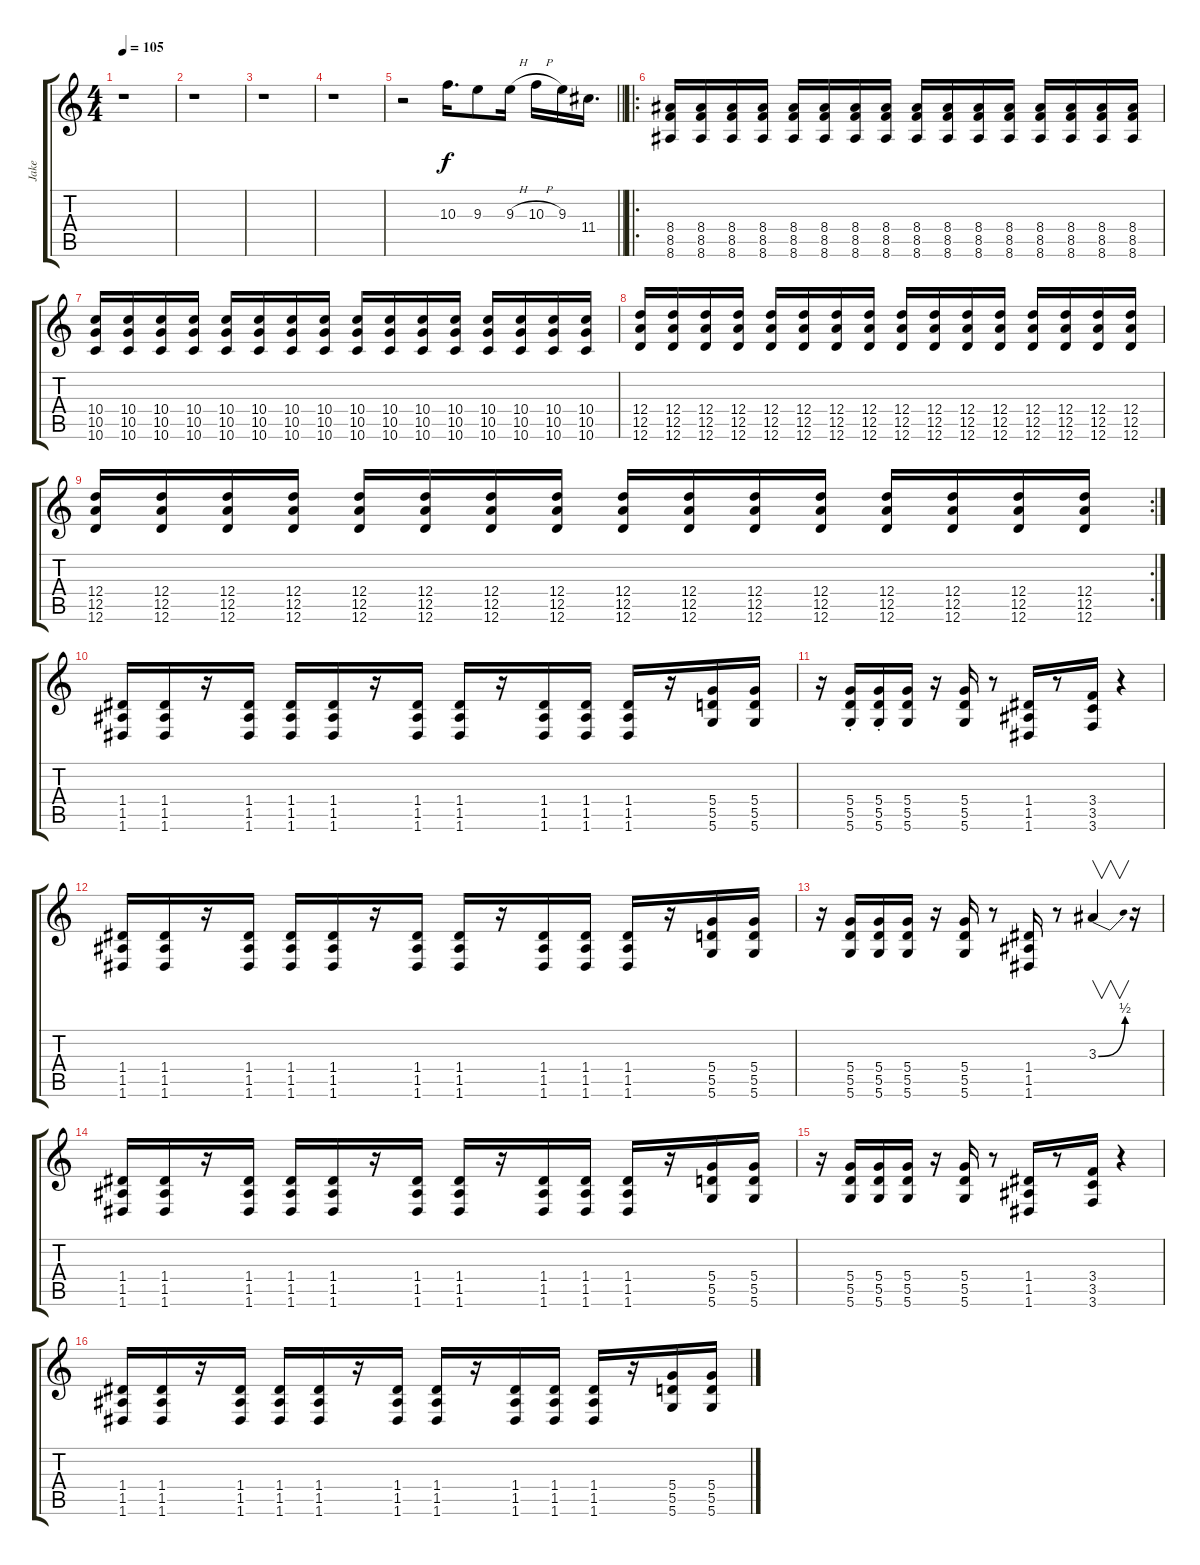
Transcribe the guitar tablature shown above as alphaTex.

\track ("Jake" "Jake") {instrument distortionguitar}
\staff {score tabs}
\tuning (E4 B3 G3 D3 A2 D2) {hide}
\ts (4 4)
\tempo 105
\clef g2
\ks c
r.1{dy f} |
r.1 |
r.1 |
r.1 |
\barLineRight lightlight
r.2 10.3.16{d} 9.3.8 9.3{h}.16 10.3{h}.16 9.3.16 11.4.16{d} |
\ro
(8.4 8.5 8.6).16 (8.4 8.5 8.6).16 (8.4 8.5 8.6).16 (8.4 8.5 8.6).16 (8.4 8.5 8.6).16 (8.4 8.5 8.6).16 (8.4 8.5 8.6).16 (8.4 8.5 8.6).16 (8.4 8.5 8.6).16 (8.4 8.5 8.6).16 (8.4 8.5 8.6).16 (8.4 8.5 8.6).16 (8.4 8.5 8.6).16 (8.4 8.5 8.6).16 (8.4 8.5 8.6).16 (8.4 8.5 8.6).16 |
(10.4 10.5 10.6).16 (10.4 10.5 10.6).16 (10.4 10.5 10.6).16 (10.4 10.5 10.6).16 (10.4 10.5 10.6).16 (10.4 10.5 10.6).16 (10.4 10.5 10.6).16 (10.4 10.5 10.6).16 (10.4 10.5 10.6).16 (10.4 10.5 10.6).16 (10.4 10.5 10.6).16 (10.4 10.5 10.6).16 (10.4 10.5 10.6).16 (10.4 10.5 10.6).16 (10.4 10.5 10.6).16 (10.4 10.5 10.6).16 |
(12.4 12.5 12.6).16 (12.4 12.5 12.6).16 (12.4 12.5 12.6).16 (12.4 12.5 12.6).16 (12.4 12.5 12.6).16 (12.4 12.5 12.6).16 (12.4 12.5 12.6).16 (12.4 12.5 12.6).16 (12.4 12.5 12.6).16 (12.4 12.5 12.6).16 (12.4 12.5 12.6).16 (12.4 12.5 12.6).16 (12.4 12.5 12.6).16 (12.4 12.5 12.6).16 (12.4 12.5 12.6).16 (12.4 12.5 12.6).16 |
\rc 2
(12.4 12.5 12.6).16 (12.4 12.5 12.6).16 (12.4 12.5 12.6).16 (12.4 12.5 12.6).16 (12.4 12.5 12.6).16 (12.4 12.5 12.6).16 (12.4 12.5 12.6).16 (12.4 12.5 12.6).16 (12.4 12.5 12.6).16 (12.4 12.5 12.6).16 (12.4 12.5 12.6).16 (12.4 12.5 12.6).16 (12.4 12.5 12.6).16 (12.4 12.5 12.6).16 (12.4 12.5 12.6).16 (12.4 12.5 12.6).16 |
(1.4 1.5 1.6).16 (1.4 1.5 1.6).16 r.16 (1.4 1.5 1.6).16 (1.4 1.5 1.6).16 (1.4 1.5 1.6).16 r.16 (1.4 1.5 1.6).16 (1.4 1.5 1.6).16 r.16 (1.4 1.5 1.6).16 (1.4 1.5 1.6).16 (1.4 1.5 1.6).16 r.16 (5.4 5.5 5.6).16 (5.4 5.5 5.6).16 |
r.16 (5.4 5.5{st} 5.6).16 (5.4 5.5{st} 5.6).16 (5.4 5.5 5.6).16 r.16 (5.4 5.5 5.6).16 r.8 (1.4 1.5 1.6).16 r.8 (3.4 3.5 3.6).16 r.4 |
(1.4 1.5 1.6).16 (1.4 1.5 1.6).16 r.16 (1.4 1.5 1.6).16 (1.4 1.5 1.6).16 (1.4 1.5 1.6).16 r.16 (1.4 1.5 1.6).16 (1.4 1.5 1.6).16 r.16 (1.4 1.5 1.6).16 (1.4 1.5 1.6).16 (1.4 1.5 1.6).16 r.16 (5.4 5.5 5.6).16 (5.4 5.5 5.6).16 |
r.16 (5.4 5.5 5.6).16 (5.4 5.5 5.6).16 (5.4 5.5 5.6).16 r.16 (5.4 5.5 5.6).16 r.8 (1.4 1.5 1.6).16 r.8 3.3{be (bend 0 0 60 2)}.4{v} r.16 |
(1.4 1.5 1.6).16 (1.4 1.5 1.6).16 r.16 (1.4 1.5 1.6).16 (1.4 1.5 1.6).16 (1.4 1.5 1.6).16 r.16 (1.4 1.5 1.6).16 (1.4 1.5 1.6).16 r.16 (1.4 1.5 1.6).16 (1.4 1.5 1.6).16 (1.4 1.5 1.6).16 r.16 (5.4 5.5 5.6).16 (5.4 5.5 5.6).16 |
r.16 (5.4 5.5 5.6).16 (5.4 5.5 5.6).16 (5.4 5.5 5.6).16 r.16 (5.4 5.5 5.6).16 r.8 (1.4 1.5 1.6).16 r.8 (3.4 3.5 3.6).16 r.4 |
(1.4 1.5 1.6).16 (1.4 1.5 1.6).16 r.16 (1.4 1.5 1.6).16 (1.4 1.5 1.6).16 (1.4 1.5 1.6).16 r.16 (1.4 1.5 1.6).16 (1.4 1.5 1.6).16 r.16 (1.4 1.5 1.6).16 (1.4 1.5 1.6).16 (1.4 1.5 1.6).16 r.16 (5.4 5.5 5.6).16 (5.4 5.5 5.6).16
